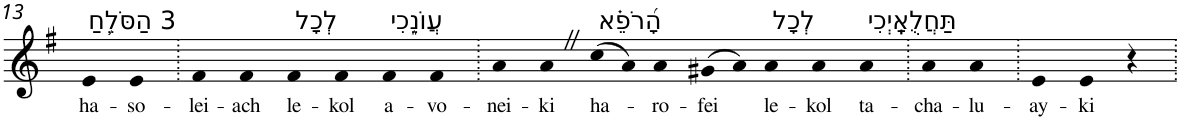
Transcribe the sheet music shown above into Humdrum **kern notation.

**kern	**text
*part1	*part1
*staff1	*staff1
*I"Piano	*
*I'Pno	*
!!LO:PB:g=z
*clefG2	*
*k[f#]	*
*G:	*
=13	=13
!LO:TX:a:t=3 הַסֹּלֵ֥חַ	!
!	!LO:LY:b
4e	ha-
!	!LO:LY:b
4e	-so-
=14.	=14.
!	!LO:LY:b
4f#	-lei-
!	!LO:LY:b
4f#	-ach
!LO:TX:a:t=לְכָל	!
!	!LO:LY:b
4f#	le-
!	!LO:LY:b
4f#	-kol
!LO:TX:a:t=עֲוֺנֵ֑כִי	!
!	!LO:LY:b
4f#	a-
!	!LO:LY:b
4f#	-vo-
=15.	=15.
!	!LO:LY:b
4a	-nei-
!	!LO:LY:b
4aZ	-ki
!LO:TX:a:t=הָ֝רֹפֵ֗א	!
!	!LO:LY:b
(>8cc	ha-
8a)	.
!	!LO:LY:b
4a	-ro-
!	!LO:LY:b
(>8g#X	-fei
8a)	.
!LO:TX:a:t=לְכָל	!
!	!LO:LY:b
4a	le-
!	!LO:LY:b
4a	-kol
!LO:TX:a:t=תַּחֲלֻאָֽיְכִי	!
!	!LO:LY:b
4a	ta-
=16.	=16.
!	!LO:LY:b
4a	-cha-
!	!LO:LY:b
4a	-lu-
=17.	=17.
!	!LO:LY:b
4e	-ay-
!	!LO:LY:b
4e	-ki
4r	.
=.	=.
*-	*-
